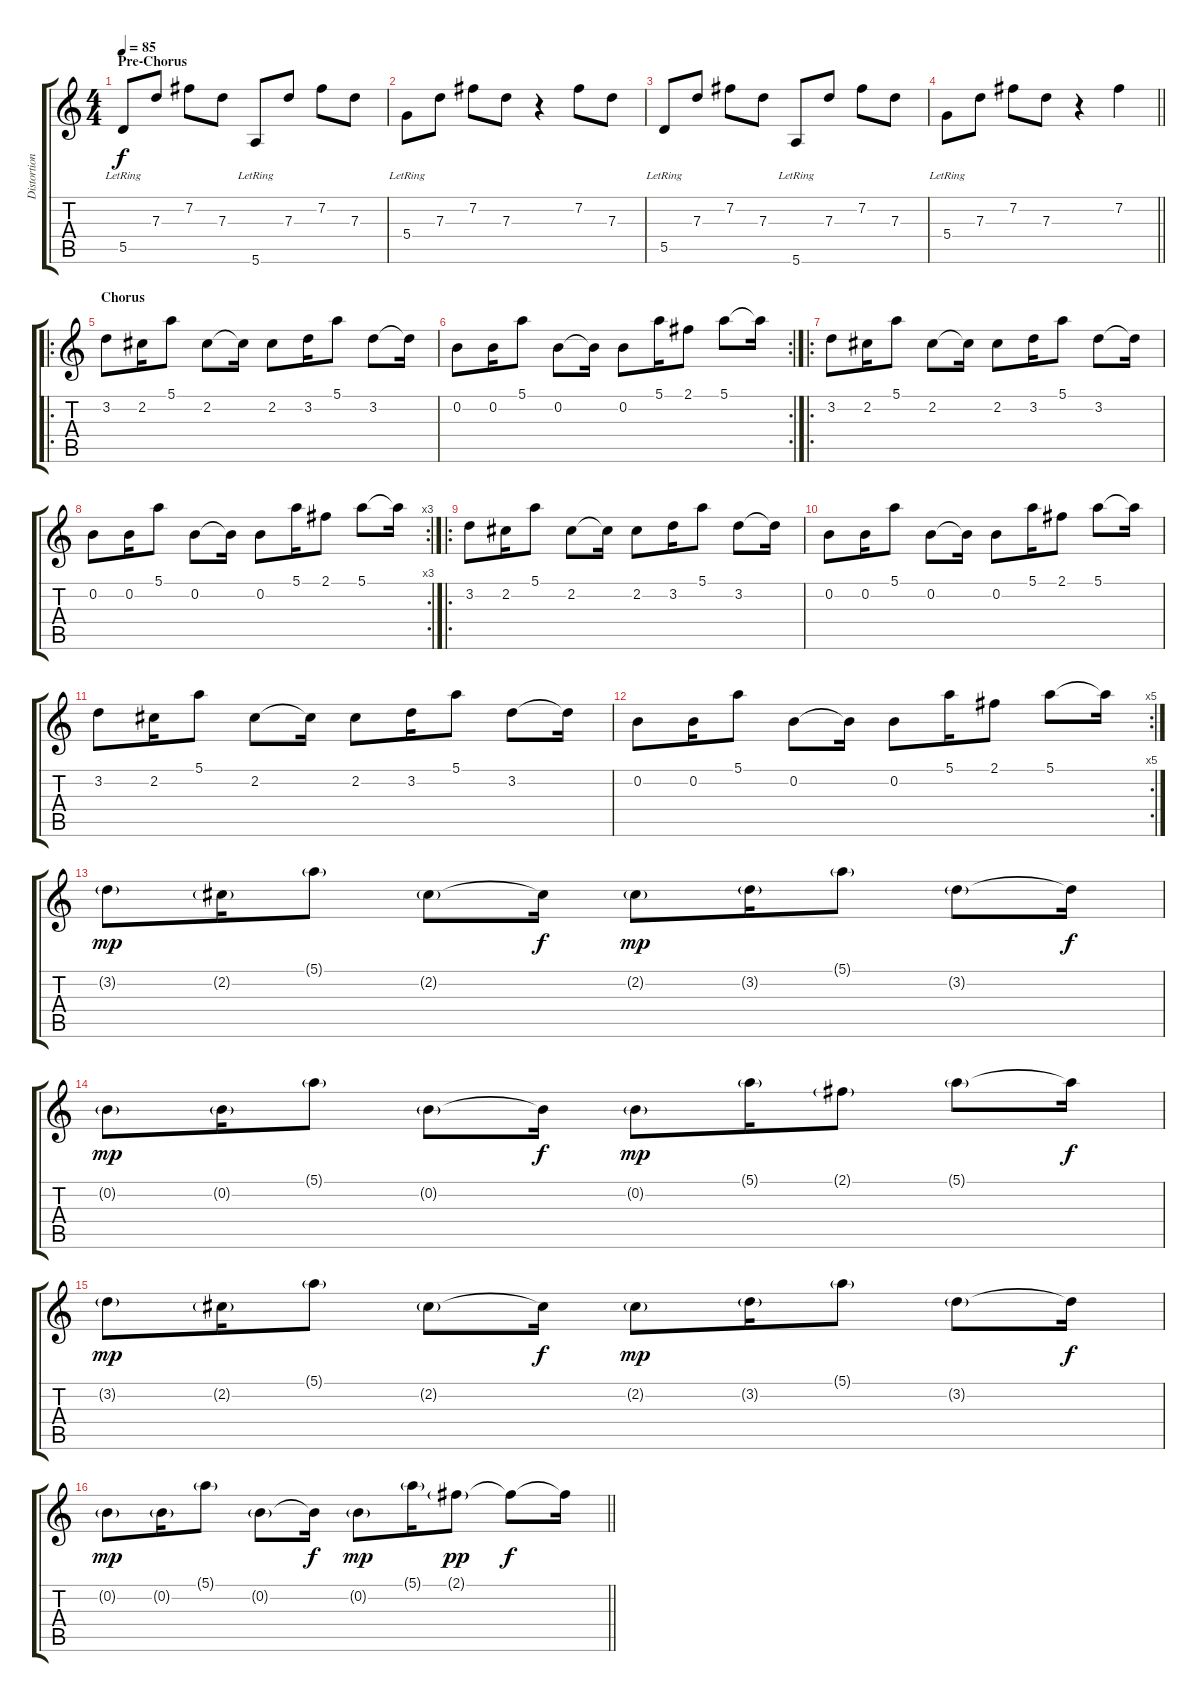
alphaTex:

\track ("Distortion guitar" "Distortion") {instrument electricguitarjazz}
\staff {score tabs}
\tuning (E4 B3 G3 D3 A2 E2) {hide}
\ts (4 4)
\section ("" "Pre-Chorus")
\tempo 85
\clef g2
\ks c
5.5{lr}.8{dy f} 7.3.8 7.2.8 7.3.8 5.6{lr}.8 7.3.8 7.2.8 7.3.8 |
5.4{lr}.8 7.3.8 7.2.8 7.3.8 r.4 7.2.8 7.3.8 |
5.5{lr}.8 7.3.8 7.2.8 7.3.8 5.6{lr}.8 7.3.8 7.2.8 7.3.8 |
\barLineRight lightlight
5.4{lr}.8 7.3.8 7.2.8 7.3.8 r.4 7.2.4 |
\ro
\section ("" "Chorus")
3.2.8 2.2.16 5.1.8 2.2.8 2.2{t}.16 2.2.8 3.2.16 5.1.8 3.2.8 3.2{t}.16 |
\rc 2
0.2.8 0.2.16 5.1.8 0.2.8 0.2{t}.16 0.2.8 5.1.16 2.1.8 5.1.8 5.1{t}.16 |
\ro
3.2.8 2.2.16 5.1.8 2.2.8 2.2{t}.16 2.2.8 3.2.16 5.1.8 3.2.8 3.2{t}.16 |
\rc 3
0.2.8 0.2.16 5.1.8 0.2.8 0.2{t}.16 0.2.8 5.1.16 2.1.8 5.1.8 5.1{t}.16 |
\ro
3.2.8 2.2.16 5.1.8 2.2.8 2.2{t}.16 2.2.8 3.2.16 5.1.8 3.2.8 3.2{t}.16 |
0.2.8 0.2.16 5.1.8 0.2.8 0.2{t}.16 0.2.8 5.1.16 2.1.8 5.1.8 5.1{t}.16 |
3.2.8 2.2.16 5.1.8 2.2.8 2.2{t}.16 2.2.8 3.2.16 5.1.8 3.2.8 3.2{t}.16 |
\rc 5
0.2.8 0.2.16 5.1.8 0.2.8 0.2{t}.16 0.2.8 5.1.16 2.1.8 5.1.8 5.1{t}.16 |
3.2{g}.8{dy mp} 2.2{g}.16 5.1{g}.8 2.2{g}.8 2.2{t}.16{dy f} 2.2{g}.8{dy mp} 3.2{g}.16 5.1{g}.8 3.2{g}.8 3.2{t}.16{dy f} |
0.2{g}.8{dy mp} 0.2{g}.16 5.1{g}.8 0.2{g}.8 0.2{t}.16{dy f} 0.2{g}.8{dy mp} 5.1{g}.16 2.1{g}.8 5.1{g}.8 5.1{t}.16{dy f} |
3.2{g}.8{dy mp} 2.2{g}.16 5.1{g}.8 2.2{g}.8 2.2{t}.16{dy f} 2.2{g}.8{dy mp} 3.2{g}.16 5.1{g}.8 3.2{g}.8 3.2{t}.16{dy f} |
\barLineRight lightlight
0.2{g}.8{dy mp} 0.2{g}.16 5.1{g}.8 0.2{g}.8 0.2{t}.16{dy f} 0.2{g}.8{dy mp} 5.1{g}.16 2.1{g}.8{dy pp} 2.1{t}.8{dy f} 2.1{t}.16
